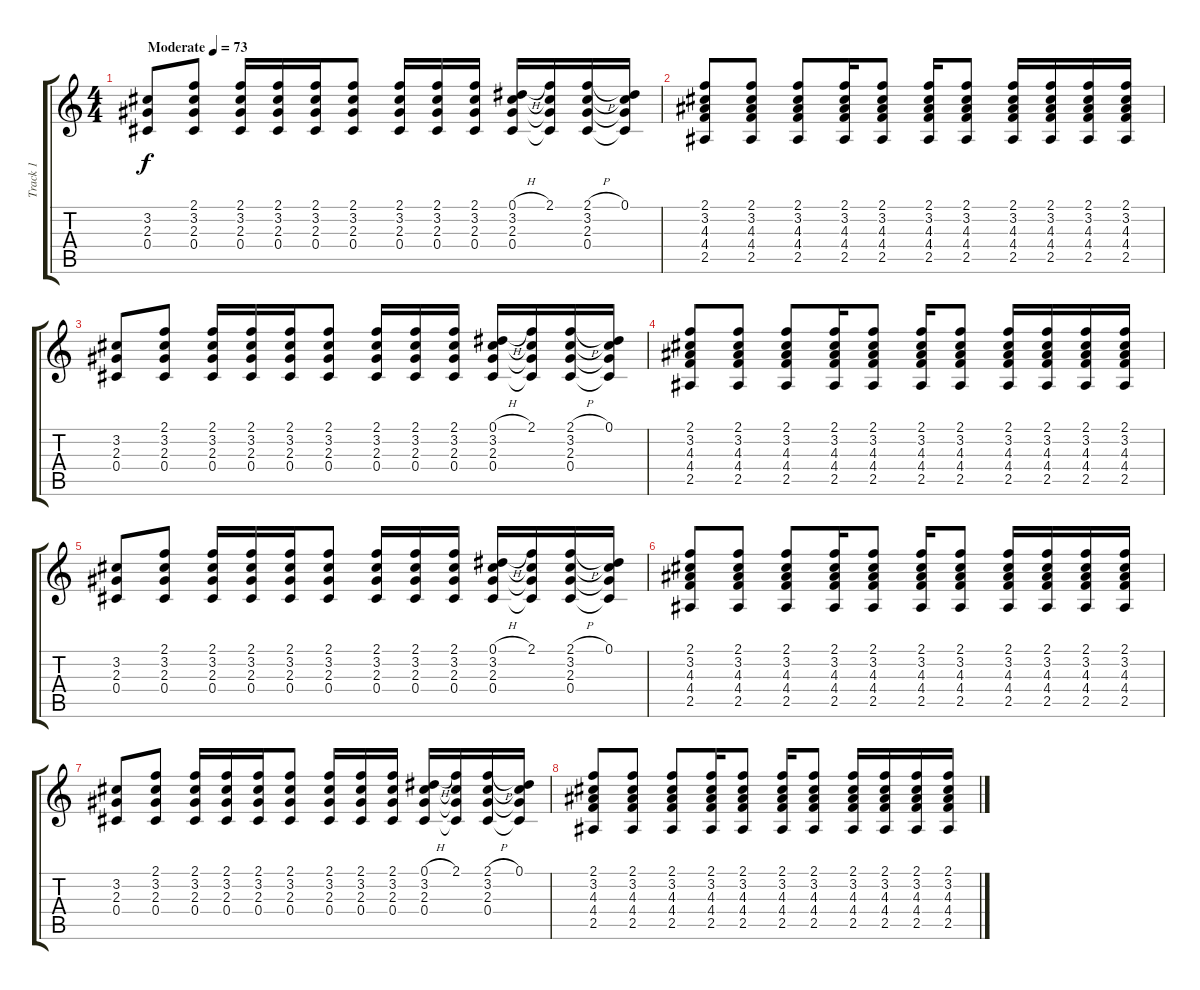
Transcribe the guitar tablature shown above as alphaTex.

\track ("Track 1" "Track 1") {instrument overdrivenguitar}
\staff {score tabs}
\tuning (Eb4 Bb3 Gb3 Db3 Ab2 Eb2) {hide}
\ts (4 4)
\tempo (73 "Moderate")
\clef g2
\ks c
(3.2 2.3 0.4).8{dy f instrument overdrivenguitar} (2.1 3.2 2.3 0.4).8 (2.1 3.2 2.3 0.4).16 (2.1 3.2 2.3 0.4).16 (2.1 3.2 2.3 0.4).16 (2.1 3.2 2.3 0.4).8 (2.1 3.2 2.3 0.4).16 (2.1 3.2 2.3 0.4).16 (2.1 3.2 2.3 0.4).16 (0.1{h} 3.2 2.3 0.4).16 (2.1 3.2{t} 2.3{t} 0.4{t}).16 (2.1{h} 3.2 2.3 0.4).16 (0.1 3.2{t} 2.3{t} 0.4{t}).16 |
(2.1 3.2 4.3 4.4 2.5).8 (2.1 3.2 4.3 4.4 2.5).8 (2.1 3.2 4.3 4.4 2.5).8 (2.1 3.2 4.3 4.4 2.5).16 (2.1 3.2 4.3 4.4 2.5).8 (2.1 3.2 4.3 4.4 2.5).16 (2.1 3.2 4.3 4.4 2.5).8 (2.1 3.2 4.3 4.4 2.5).16 (2.1 3.2 4.3 4.4 2.5).16 (2.1 3.2 4.3 4.4 2.5).16 (2.1 3.2 4.3 4.4 2.5).16 |
(3.2 2.3 0.4).8 (2.1 3.2 2.3 0.4).8 (2.1 3.2 2.3 0.4).16 (2.1 3.2 2.3 0.4).16 (2.1 3.2 2.3 0.4).16 (2.1 3.2 2.3 0.4).8 (2.1 3.2 2.3 0.4).16 (2.1 3.2 2.3 0.4).16 (2.1 3.2 2.3 0.4).16 (0.1{h} 3.2 2.3 0.4).16 (2.1 3.2{t} 2.3{t} 0.4{t}).16 (2.1{h} 3.2 2.3 0.4).16 (0.1 3.2{t} 2.3{t} 0.4{t}).16 |
(2.1 3.2 4.3 4.4 2.5).8 (2.1 3.2 4.3 4.4 2.5).8 (2.1 3.2 4.3 4.4 2.5).8 (2.1 3.2 4.3 4.4 2.5).16 (2.1 3.2 4.3 4.4 2.5).8 (2.1 3.2 4.3 4.4 2.5).16 (2.1 3.2 4.3 4.4 2.5).8 (2.1 3.2 4.3 4.4 2.5).16 (2.1 3.2 4.3 4.4 2.5).16 (2.1 3.2 4.3 4.4 2.5).16 (2.1 3.2 4.3 4.4 2.5).16 |
(3.2 2.3 0.4).8 (2.1 3.2 2.3 0.4).8 (2.1 3.2 2.3 0.4).16 (2.1 3.2 2.3 0.4).16 (2.1 3.2 2.3 0.4).16 (2.1 3.2 2.3 0.4).8 (2.1 3.2 2.3 0.4).16 (2.1 3.2 2.3 0.4).16 (2.1 3.2 2.3 0.4).16 (0.1{h} 3.2 2.3 0.4).16 (2.1 3.2{t} 2.3{t} 0.4{t}).16 (2.1{h} 3.2 2.3 0.4).16 (0.1 3.2{t} 2.3{t} 0.4{t}).16 |
(2.1 3.2 4.3 4.4 2.5).8 (2.1 3.2 4.3 4.4 2.5).8 (2.1 3.2 4.3 4.4 2.5).8 (2.1 3.2 4.3 4.4 2.5).16 (2.1 3.2 4.3 4.4 2.5).8 (2.1 3.2 4.3 4.4 2.5).16 (2.1 3.2 4.3 4.4 2.5).8 (2.1 3.2 4.3 4.4 2.5).16 (2.1 3.2 4.3 4.4 2.5).16 (2.1 3.2 4.3 4.4 2.5).16 (2.1 3.2 4.3 4.4 2.5).16 |
(3.2 2.3 0.4).8 (2.1 3.2 2.3 0.4).8 (2.1 3.2 2.3 0.4).16 (2.1 3.2 2.3 0.4).16 (2.1 3.2 2.3 0.4).16 (2.1 3.2 2.3 0.4).8 (2.1 3.2 2.3 0.4).16 (2.1 3.2 2.3 0.4).16 (2.1 3.2 2.3 0.4).16 (0.1{h} 3.2 2.3 0.4).16 (2.1 3.2{t} 2.3{t} 0.4{t}).16 (2.1{h} 3.2 2.3 0.4).16 (0.1 3.2{t} 2.3{t} 0.4{t}).16 |
(2.1 3.2 4.3 4.4 2.5).8 (2.1 3.2 4.3 4.4 2.5).8 (2.1 3.2 4.3 4.4 2.5).8 (2.1 3.2 4.3 4.4 2.5).16 (2.1 3.2 4.3 4.4 2.5).8 (2.1 3.2 4.3 4.4 2.5).16 (2.1 3.2 4.3 4.4 2.5).8 (2.1 3.2 4.3 4.4 2.5).16 (2.1 3.2 4.3 4.4 2.5).16 (2.1 3.2 4.3 4.4 2.5).16 (2.1 3.2 4.3 4.4 2.5).16
